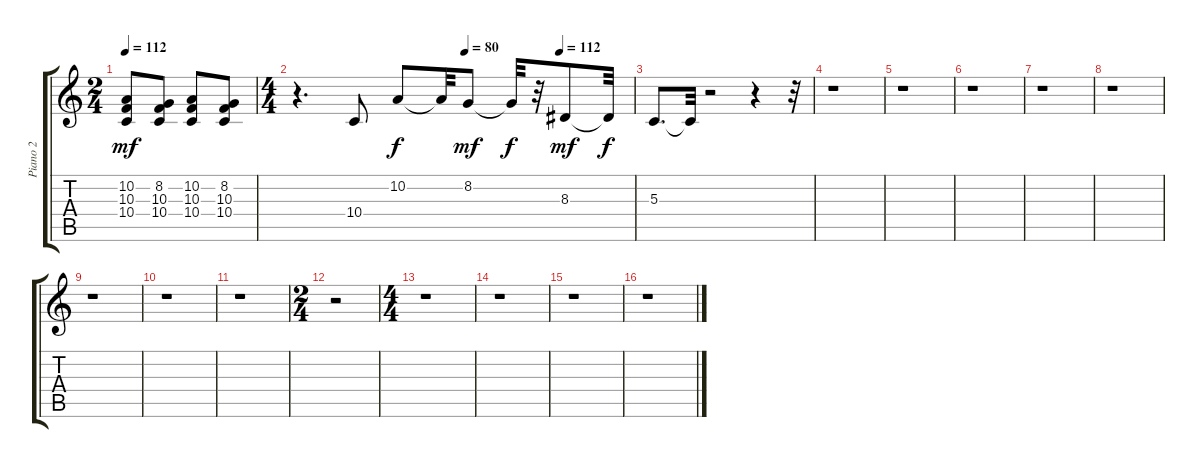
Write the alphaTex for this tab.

\track ("Piano 2" "Piano 2") {instrument acousticgrandpiano}
\staff {score tabs}
\tuning (E4 B3 G3 D3 A2 E2) {hide}
\ts (2 4)
\tempo 112
\clef g2
\ks c
(10.2 10.3 10.4).8{dy mf} (8.2 10.3 10.4).8 (10.2 10.3 10.4).8 (8.2 10.3 10.4).8 |
\ts (4 4)
\tempo (80 0.5)
\tempo (112 0.78125)
r.4{d} 10.4.8 10.2.8{dy f} 10.2{t}.32 8.2.8{dy mf} 8.2{t}.32{dy f} r.32 8.3.8{dy mf} 8.3{t}.32{dy f} |
5.3.8{d} 5.3{t}.32 r.2 r.4 r.32 |
r.1 |
r.1 |
r.1 |
r.1 |
r.1 |
r.1 |
r.1 |
r.1 |
\ts (2 4)
r.2 |
\ts (4 4)
r.1 |
r.1 |
r.1 |
r.1
